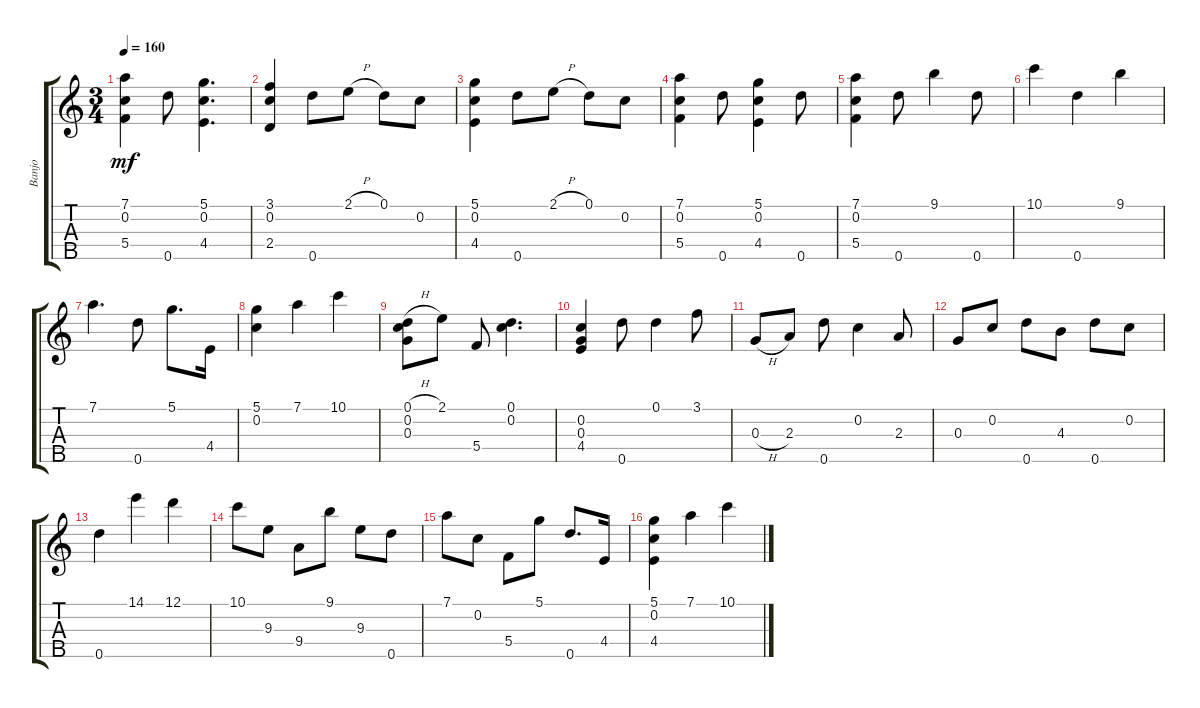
\track ("Banjo" "Banjo") {instrument banjo}
\staff {score tabs}
\tuning (D4 C4 G3 C3 D4) {hide}
\displaytranspose 12
\ts (3 4)
\tempo 160
\clef g2
\ks c
(7.1 0.2 5.4).4{dy mf} 0.5.8 (5.1 0.2 4.4).4{d} |
(3.1 0.2 2.4).4 0.5.8 2.1{h}.8 0.1.8 0.2.8 |
(5.1 0.2 4.4).4 0.5.8 2.1{h}.8 0.1.8 0.2.8 |
(7.1 0.2 5.4).4 0.5.8 (5.1 0.2 4.4).4 0.5.8 |
(7.1 0.2 5.4).4 0.5.8 9.1.4 0.5.8 |
10.1.4 0.5.4 9.1.4 |
7.1.4{d} 0.5.8 5.1.8{d} 4.4.16 |
(5.1 0.2).4 7.1.4 10.1.4 |
(0.1{h} 0.2 0.3).8 2.1.8 5.4.8 (0.1 0.2).4{d} |
(0.2 0.3 4.4).4 0.5.8 0.1.4 3.1.8 |
0.3{h}.8 2.3.8 0.5.8 0.2.4 2.3.8 |
0.3.8 0.2.8 0.5.8 4.3.8 0.5.8 0.2.8 |
0.5.4 14.1.4 12.1.4 |
10.1.8 9.3.8 9.4.8 9.1.8 9.3.8 0.5.8 |
7.1.8 0.2.8 5.4.8 5.1.8 0.5.8{d} 4.4.16 |
(5.1 0.2 4.4).4 7.1.4 10.1.4
